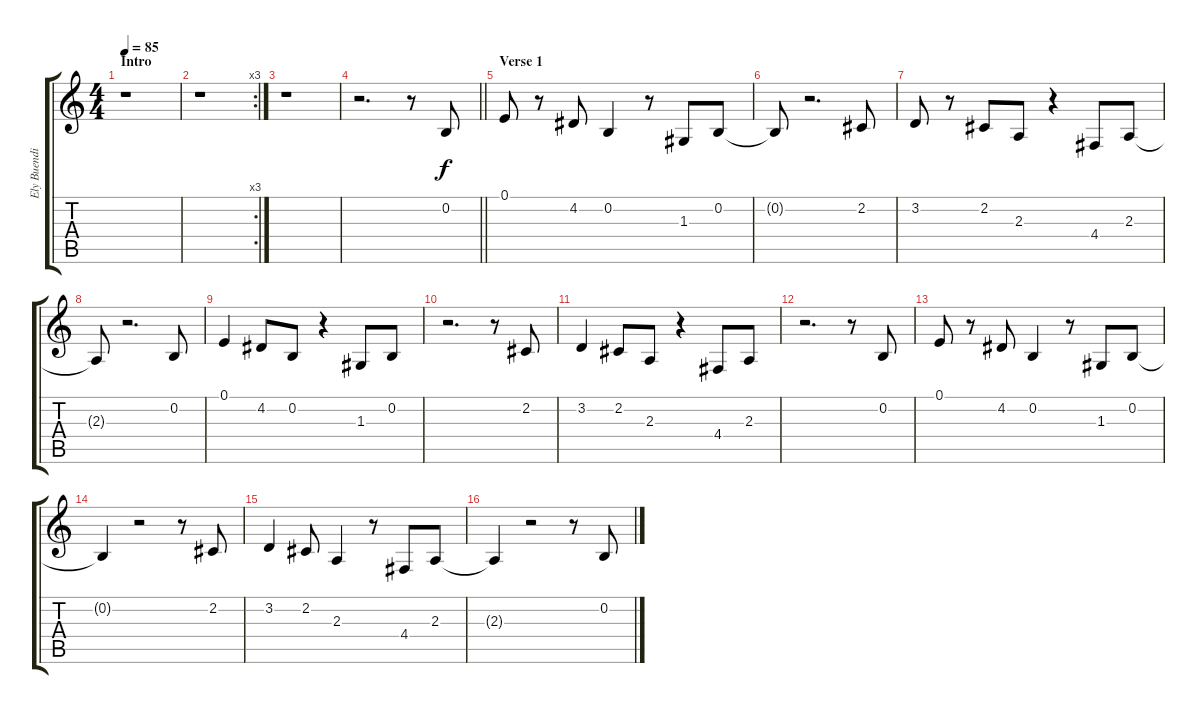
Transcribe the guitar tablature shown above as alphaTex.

\track ("Ely Buendia(Vocal)" "Ely Buendi") {instrument sopranosax}
\staff {score tabs}
\tuning (E4 B3 G3 D3 A2 E2) {hide}
\ts (4 4)
\section ("" "Intro")
\tempo 85
\clef g2
\ks c
r.1{dy f instrument sopranosax} |
\rc 3
r.1 |
r.1 |
\barLineRight lightlight
r.2{d} r.8 0.2.8 |
\section ("" "Verse 1")
0.1.8 r.8 4.2.8 0.2.4 r.8 1.3.8 0.2.8 |
0.2{t}.8 r.2{d} 2.2.8 |
3.2.8 r.8 2.2.8 2.3.8 r.4 4.4.8 2.3.8 |
2.3{t}.8 r.2{d} 0.2.8 |
0.1.4 4.2.8 0.2.8 r.4 1.3.8 0.2.8 |
r.2{d} r.8 2.2.8 |
3.2.4 2.2.8 2.3.8 r.4 4.4.8 2.3.8 |
r.2{d} r.8 0.2.8 |
0.1.8 r.8 4.2.8 0.2.4 r.8 1.3.8 0.2.8 |
0.2{t}.4 r.2 r.8 2.2.8 |
3.2.4 2.2.8 2.3.4 r.8 4.4.8 2.3.8 |
2.3{t}.4 r.2 r.8 0.2.8
